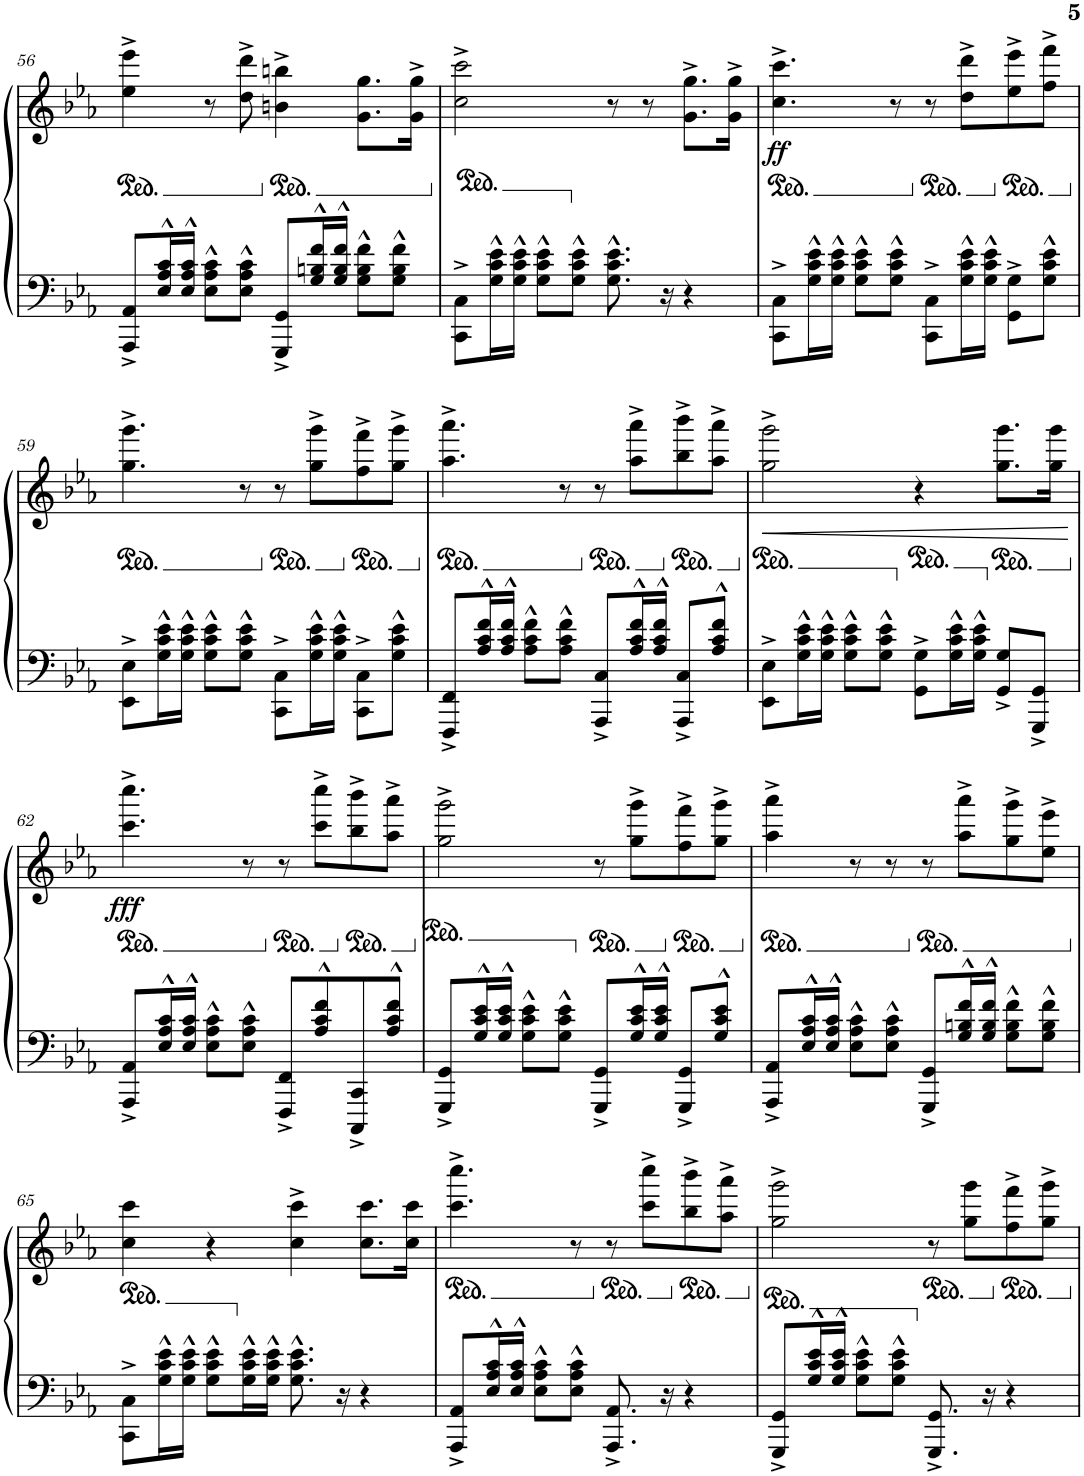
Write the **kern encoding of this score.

**kern	**kern	**dynam
*part1	*part1	*part1
*staff2	*staff1	*staff1/2
*I"Piano	*	*
*I'Pno.	*	*
!!LO:PB:g=z
*clefF4	*clefG2	*
*k[b-e-a-]	*k[b-e-a-]	*
*M4/4	*M4/4	*
*	*ped	*
=56	=56	=56
8AAA-/^ 8AA-/^L	4ee-\^ 4eee-\^	.
16E-/^^ 16A-/^^ 16c/^^L	.	.
16E-/^^ 16A-/^^ 16c/^^JJ	.	.
8E-\^^ 8A-\^^ 8c\^^L	8r	.
8E-\^^ 8A-\^^ 8c\^^J	8dd\^ 8ddd\^	.
*	*Xped	*
*	*ped	*
8GGG/^ 8GG/^L	4bn\^ 4bbn\^	.
16G/^^ 16Bn/^^ 16f/^^L	.	.
16G/^^ 16B/^^ 16f/^^JJ	.	.
8G\^^ 8B\^^ 8f\^^L	8.g\ 8.gg\L	.
8G\^^ 8B\^^ 8f\^^J	.	.
.	16g\^ 16gg\^Jk	.
=57	=57	=57
*	*Xped	*
8CC\^ 8C\^L	2cc\^ 2ccc\^	.
16G\^^ 16c\^^ 16e-\^^L	.	.
16G\^^ 16c\^^ 16e-\^^JJ	.	.
8G\^^ 8c\^^ 8e-\^^L	.	.
8G\^^ 8c\^^ 8e-\^^J	.	.
8.G\^^ 8.c\^^ 8.e-\^^	8r	.
.	8r	.
16r	.	.
4r	8.g\^ 8.gg\^L	.
.	16g\^ 16gg\^Jk	.
=58	=58	=58
*	*ped	*
!	!	!LO:DY:b
8CC\^ 8C\^L	4.cc\^ 4.ccc\^	ff
16G\^^ 16c\^^ 16e-\^^L	.	.
16G\^^ 16c\^^ 16e-\^^JJ	.	.
8G\^^ 8c\^^ 8e-\^^L	.	.
8G\^^ 8c\^^ 8e-\^^J	8r	.
*	*Xped	*
*	*ped	*
8CC\^ 8C\^L	8r	.
16G\^^ 16c\^^ 16e-\^^L	8dd\^ 8ddd\^L	.
16G\^^ 16c\^^ 16e-\^^JJ	.	.
*	*Xped	*
*	*ped	*
8GG\^ 8G\^L	8ee-\^ 8eee-\^	.
8G\^^ 8c\^^ 8e-\^^J	8ff\^ 8fff\^J	.
!!LO:LB:g=z
=59	=59	=59
*	*Xped	*
*	*ped	*
8EE-\^ 8E-\^L	4.gg\^ 4.ggg\^	.
16G\^^ 16c\^^ 16e-\^^L	.	.
16G\^^ 16c\^^ 16e-\^^JJ	.	.
8G\^^ 8c\^^ 8e-\^^L	.	.
8G\^^ 8c\^^ 8e-\^^J	8r	.
*	*Xped	*
*	*ped	*
8CC\^ 8C\^L	8r	.
16G\^^ 16c\^^ 16e-\^^L	8gg\^ 8ggg\^L	.
16G\^^ 16c\^^ 16e-\^^JJ	.	.
*	*Xped	*
*	*ped	*
8CC\^ 8C\^L	8ff\^ 8fff\^	.
8G\^^ 8c\^^ 8e-\^^J	8gg\^ 8ggg\^J	.
=60	=60	=60
*	*Xped	*
*	*ped	*
8FFF/^ 8FF/^L	4.aa-\^ 4.aaa-\^	.
16A-/^^ 16c/^^ 16f/^^L	.	.
16A-/^^ 16c/^^ 16f/^^JJ	.	.
8A-\^^ 8c\^^ 8f\^^L	.	.
8A-\^^ 8c\^^ 8f\^^J	8r	.
*	*Xped	*
*	*ped	*
8AAA-/^ 8C/^L	8r	.
16A-/^^ 16c/^^ 16f/^^L	8aa-\^ 8aaa-\^L	.
16A-/^^ 16c/^^ 16f/^^JJ	.	.
*	*Xped	*
*	*ped	*
8AAA-/^ 8C/^L	8bb-\^ 8bbb-\^	.
8A-/^^ 8c/^^ 8f/^^J	8aa-\^ 8aaa-\^J	.
=61	=61	=61
*	*Xped	*
!	!	!LO:HP:b
8EE-\^ 8E-\^L	2gg\^ 2ggg\^	<
16G\^^ 16c\^^ 16e-\^^L	.	.
16G\^^ 16c\^^ 16e-\^^JJ	.	.
8G\^^ 8c\^^ 8e-\^^L	.	.
8G\^^ 8c\^^ 8e-\^^J	.	.
8GG\^ 8G\^L	4r	.
16G\^^ 16c\^^ 16e-\^^L	.	.
16G\^^ 16c\^^ 16e-\^^JJ	.	.
*	*ped	*
8GG/^ 8G/^L	8.gg\ 8.ggg\L	.
8GGG/^ 8GG/^J	.	.
.	16gg\ 16ggg\Jk	.
.	.	[
!!LO:LB:g=z
=62	=62	=62
*	*Xped	*
*	*ped	*
!	!	!LO:DY:b
8AAA-/^ 8AA-/^L	4.ccc\^ 4.cccc\^	fff
16E-/^^ 16A-/^^ 16c/^^L	.	.
16E-/^^ 16A-/^^ 16c/^^JJ	.	.
8E-\^^ 8A-\^^ 8c\^^L	.	.
8E-\^^ 8A-\^^ 8c\^^J	8r	.
*	*Xped	*
*	*ped	*
8FFF/^ 8FF/^L	8r	.
8A-/^^ 8c/^^ 8f/^^	8ccc\^ 8cccc\^L	.
*	*Xped	*
*	*ped	*
8CCC/^ 8CC/^	8bb-\^ 8bbb-\^	.
8A-/^^ 8c/^^ 8f/^^J	8aa-\^ 8aaa-\^J	.
=63	=63	=63
*	*Xped	*
8GGG/^ 8GG/^L	2gg\^ 2ggg\^	.
16G/^^ 16c/^^ 16e-/^^L	.	.
16G/^^ 16c/^^ 16e-/^^JJ	.	.
8G\^^ 8c\^^ 8e-\^^L	.	.
8G\^^ 8c\^^ 8e-\^^J	.	.
*	*ped	*
8GGG/^ 8GG/^L	8r	.
16G/^^ 16c/^^ 16e-/^^L	8gg\^ 8ggg\^L	.
16G/^^ 16c/^^ 16e-/^^JJ	.	.
*	*Xped	*
*	*ped	*
8GGG/^ 8GG/^L	8ff\^ 8fff\^	.
8G/^^ 8c/^^ 8e-/^^J	8gg\^ 8ggg\^J	.
=64	=64	=64
*	*Xped	*
*	*ped	*
8AAA-/^ 8AA-/^L	4aa-\^ 4aaa-\^	.
16E-/^^ 16A-/^^ 16c/^^L	.	.
16E-/^^ 16A-/^^ 16c/^^JJ	.	.
8E-\^^ 8A-\^^ 8c\^^L	8r	.
8E-\^^ 8A-\^^ 8c\^^J	8r	.
*	*Xped	*
*	*ped	*
8GGG/^ 8GG/^L	8r	.
16G/^^ 16Bn/^^ 16f/^^L	8aa-\^ 8aaa-\^L	.
16G/^^ 16B/^^ 16f/^^JJ	.	.
8G\^^ 8B\^^ 8f\^^L	8gg\^ 8ggg\^	.
8G\^^ 8B\^^ 8f\^^J	8ee-\^ 8eee-\^J	.
!!LO:LB:g=z
=65	=65	=65
*	*Xped	*
8CC\^ 8C\^L	4cc\ 4ccc\	.
16G\^^ 16c\^^ 16e-\^^L	.	.
16G\^^ 16c\^^ 16e-\^^JJ	.	.
8G\^^ 8c\^^ 8e-\^^L	4r	.
16G\^^ 16c\^^ 16e-\^^L	.	.
16G\^^ 16c\^^ 16e-\^^JJ	.	.
8.G\^^ 8.c\^^ 8.e-\^^	4cc\^ 4ccc\^	.
16r	.	.
4r	8.cc\ 8.ccc\L	.
.	16cc\ 16ccc\Jk	.
=66	=66	=66
*	*ped	*
8AAA-/^ 8AA-/^L	4.ccc\^ 4.cccc\^	.
16E-/^^ 16A-/^^ 16c/^^L	.	.
16E-/^^ 16A-/^^ 16c/^^JJ	.	.
8E-\^^ 8A-\^^ 8c\^^L	.	.
8E-\^^ 8A-\^^ 8c\^^J	8r	.
*	*Xped	*
*	*ped	*
8.AAA-/^ 8.AA-/^	8r	.
.	8ccc\^ 8cccc\^L	.
16r	.	.
*	*Xped	*
*	*ped	*
4r	8bb-\^ 8bbb-\^	.
.	8aa-\^ 8aaa-\^J	.
=67	=67	=67
*	*Xped	*
8GGG/^ 8GG/^L	2gg\^ 2ggg\^	.
16G/^^ 16c/^^ 16e-/^^L	.	.
16G/^^ 16c/^^ 16e-/^^JJ	.	.
8G\^^ 8c\^^ 8e-\^^L	.	.
8G\^^ 8c\^^ 8e-\^^J	.	.
*	*ped	*
8.GGG/^ 8.GG/^	8r	.
.	8gg\ 8ggg\L	.
16r	.	.
*	*Xped	*
*	*ped	*
4r	8ff\^ 8fff\^	.
.	8gg\^ 8ggg\^J	.
*	*Xped	*
=	=	=
*-	*-	*-
